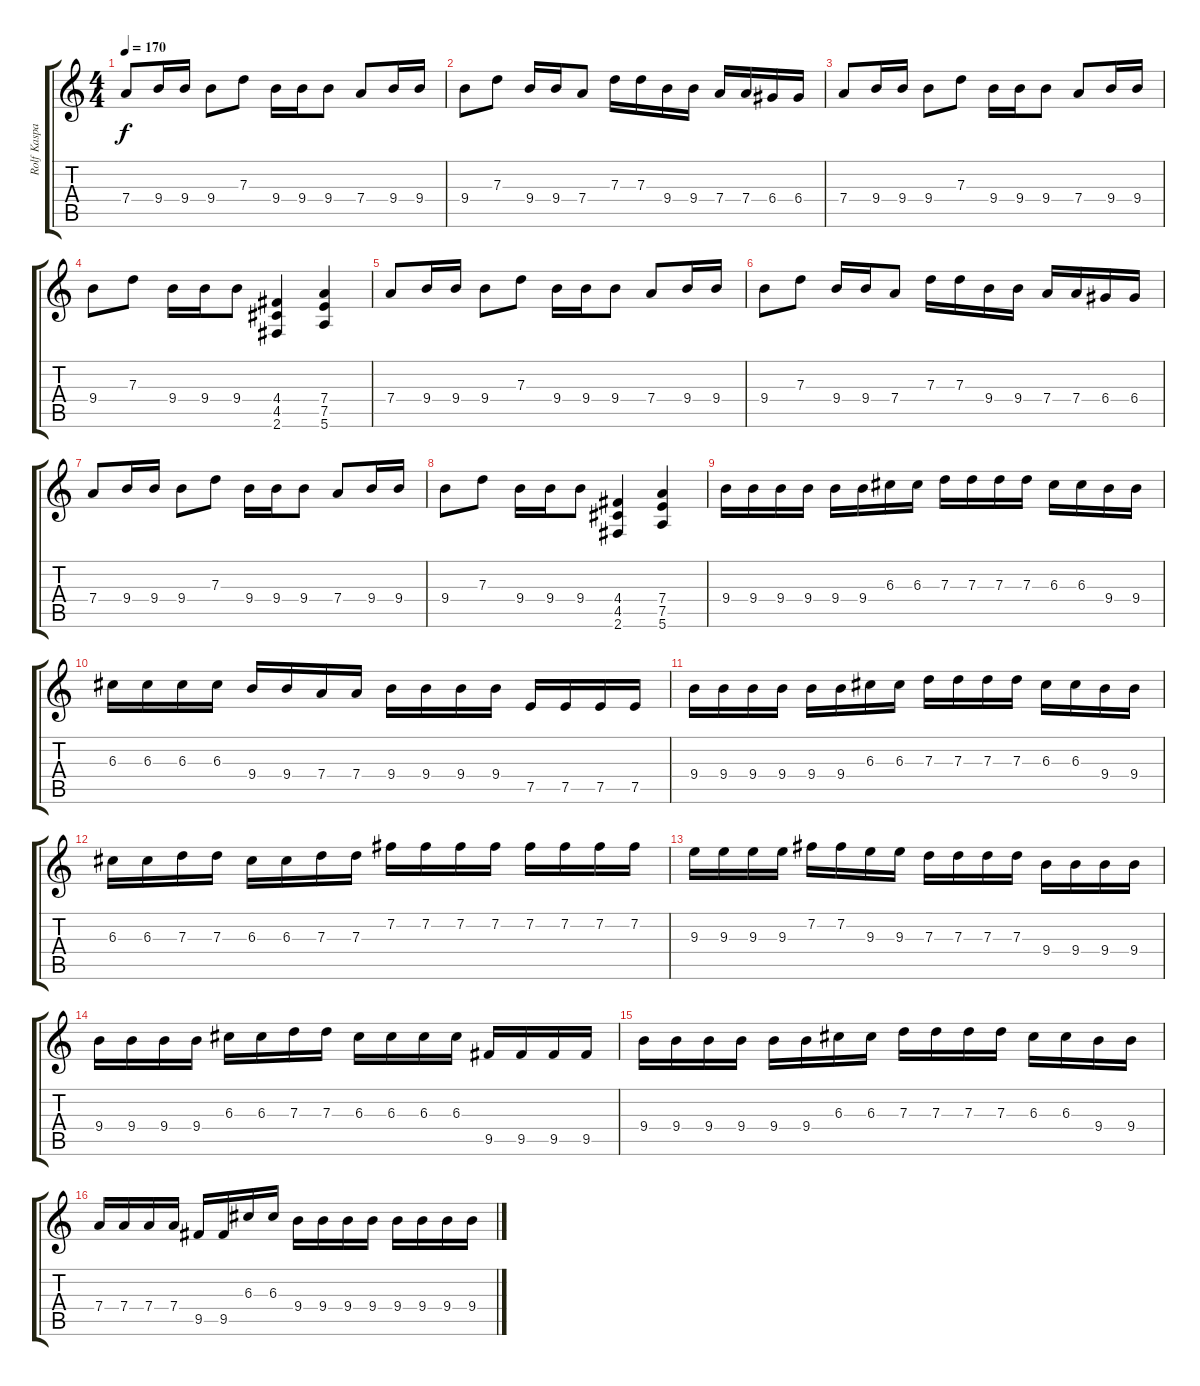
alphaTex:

\track ("Rolf Kasparek" "Rolf Kaspa") {instrument overdrivenguitar}
\staff {score tabs}
\tuning (E4 B3 G3 D3 A2 E2) {hide}
\ts (4 4)
\tempo 170
\clef g2
\ks c
7.4.8{dy f instrument overdrivenguitar} 9.4.16 9.4.16 9.4.8 7.3.8 9.4.16 9.4.16 9.4.8 7.4.8 9.4.16 9.4.16 |
9.4.8 7.3.8 9.4.16 9.4.16 7.4.8 7.3.16 7.3.16 9.4.16 9.4.16 7.4.16 7.4.16 6.4.16 6.4.16 |
7.4.8 9.4.16 9.4.16 9.4.8 7.3.8 9.4.16 9.4.16 9.4.8 7.4.8 9.4.16 9.4.16 |
9.4.8 7.3.8 9.4.16 9.4.16 9.4.8 (4.4 4.5 2.6).4 (7.4 7.5 5.6).4 |
7.4.8 9.4.16 9.4.16 9.4.8 7.3.8 9.4.16 9.4.16 9.4.8 7.4.8 9.4.16 9.4.16 |
9.4.8 7.3.8 9.4.16 9.4.16 7.4.8 7.3.16 7.3.16 9.4.16 9.4.16 7.4.16 7.4.16 6.4.16 6.4.16 |
7.4.8 9.4.16 9.4.16 9.4.8 7.3.8 9.4.16 9.4.16 9.4.8 7.4.8 9.4.16 9.4.16 |
9.4.8 7.3.8 9.4.16 9.4.16 9.4.8 (4.4 4.5 2.6).4 (7.4 7.5 5.6).4 |
9.4.16 9.4.16 9.4.16 9.4.16 9.4.16 9.4.16 6.3.16 6.3.16 7.3.16 7.3.16 7.3.16 7.3.16 6.3.16 6.3.16 9.4.16 9.4.16 |
6.3.16 6.3.16 6.3.16 6.3.16 9.4.16 9.4.16 7.4.16 7.4.16 9.4.16 9.4.16 9.4.16 9.4.16 7.5.16 7.5.16 7.5.16 7.5.16 |
9.4.16 9.4.16 9.4.16 9.4.16 9.4.16 9.4.16 6.3.16 6.3.16 7.3.16 7.3.16 7.3.16 7.3.16 6.3.16 6.3.16 9.4.16 9.4.16 |
6.3.16 6.3.16 7.3.16 7.3.16 6.3.16 6.3.16 7.3.16 7.3.16 7.2.16 7.2.16 7.2.16 7.2.16 7.2.16 7.2.16 7.2.16 7.2.16 |
9.3.16 9.3.16 9.3.16 9.3.16 7.2.16 7.2.16 9.3.16 9.3.16 7.3.16 7.3.16 7.3.16 7.3.16 9.4.16 9.4.16 9.4.16 9.4.16 |
9.4.16 9.4.16 9.4.16 9.4.16 6.3.16 6.3.16 7.3.16 7.3.16 6.3.16 6.3.16 6.3.16 6.3.16 9.5.16 9.5.16 9.5.16 9.5.16 |
9.4.16 9.4.16 9.4.16 9.4.16 9.4.16 9.4.16 6.3.16 6.3.16 7.3.16 7.3.16 7.3.16 7.3.16 6.3.16 6.3.16 9.4.16 9.4.16 |
7.4.16 7.4.16 7.4.16 7.4.16 9.5.16 9.5.16 6.3.16 6.3.16 9.4.16 9.4.16 9.4.16 9.4.16 9.4.16 9.4.16 9.4.16 9.4.16
